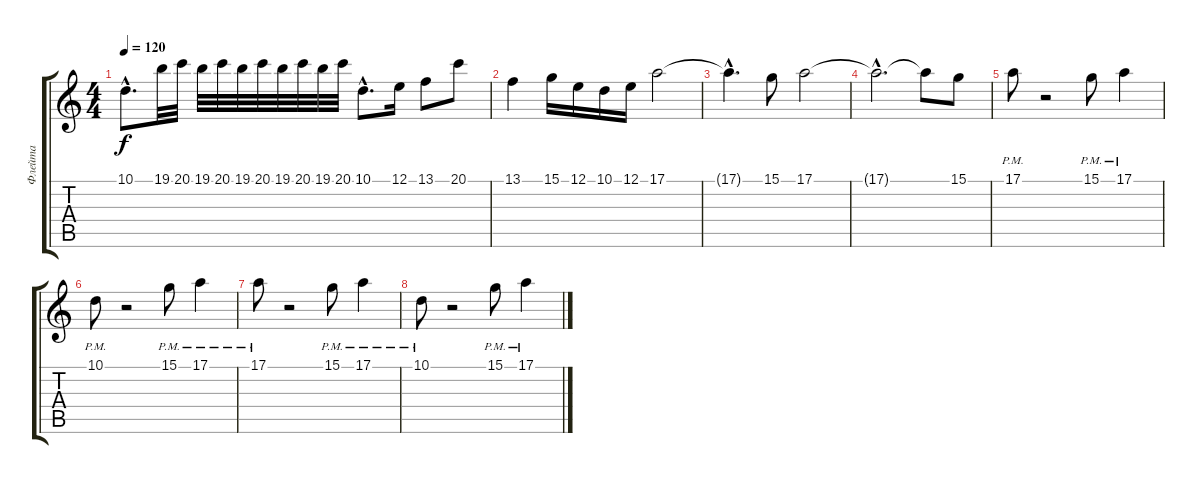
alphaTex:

\track ("Флейта" "Флейта") {instrument flute}
\staff {score tabs}
\tuning (E4 B3 G3 D3 A2 E2) {hide}
\ts (4 4)
\tempo 120
\clef g2
\ks c
10.1{hac}.8{d dy f} 19.1.32 20.1.32 19.1.32 20.1.32 19.1.32 20.1.32 19.1.32 20.1.32 19.1.32 20.1.32 10.1{hac}.8{d} 12.1.16 13.1.8 20.1.8 |
13.1.4 15.1.16 12.1.16 10.1.16 12.1.16 17.1.2 |
17.1{hac t}.4{d} 15.1.8 17.1.2 |
17.1{hac t}.2{d} 17.1{t}.8 15.1.8 |
17.1{pm}.8 r.2 15.1{pm}.8 17.1{pm}.4 |
10.1{pm}.8 r.2 15.1{pm}.8 17.1{pm}.4 |
17.1{pm}.8 r.2 15.1{pm}.8 17.1{pm}.4 |
10.1{pm}.8 r.2 15.1{pm}.8 17.1{pm}.4
